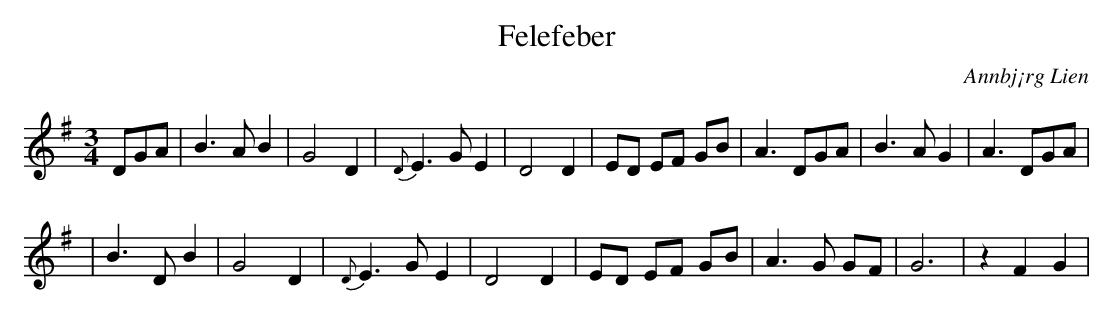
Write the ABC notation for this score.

X:1
T:Felefeber
C:Annbj¡rg Lien
M:3/4
L:1/8
Q:90
K:G
DGA| B3A B2 | G4 D2 | {D}E3G E2 | D4 D2 | ED EF GB | A3 DGA | B3A G2 | A3 DGA |
| B3D B2 | G4 D2 | {D}E3G E2 | D4 D2 | ED EF GB | A3 G GF | G6 | z2 F2 G2 |
